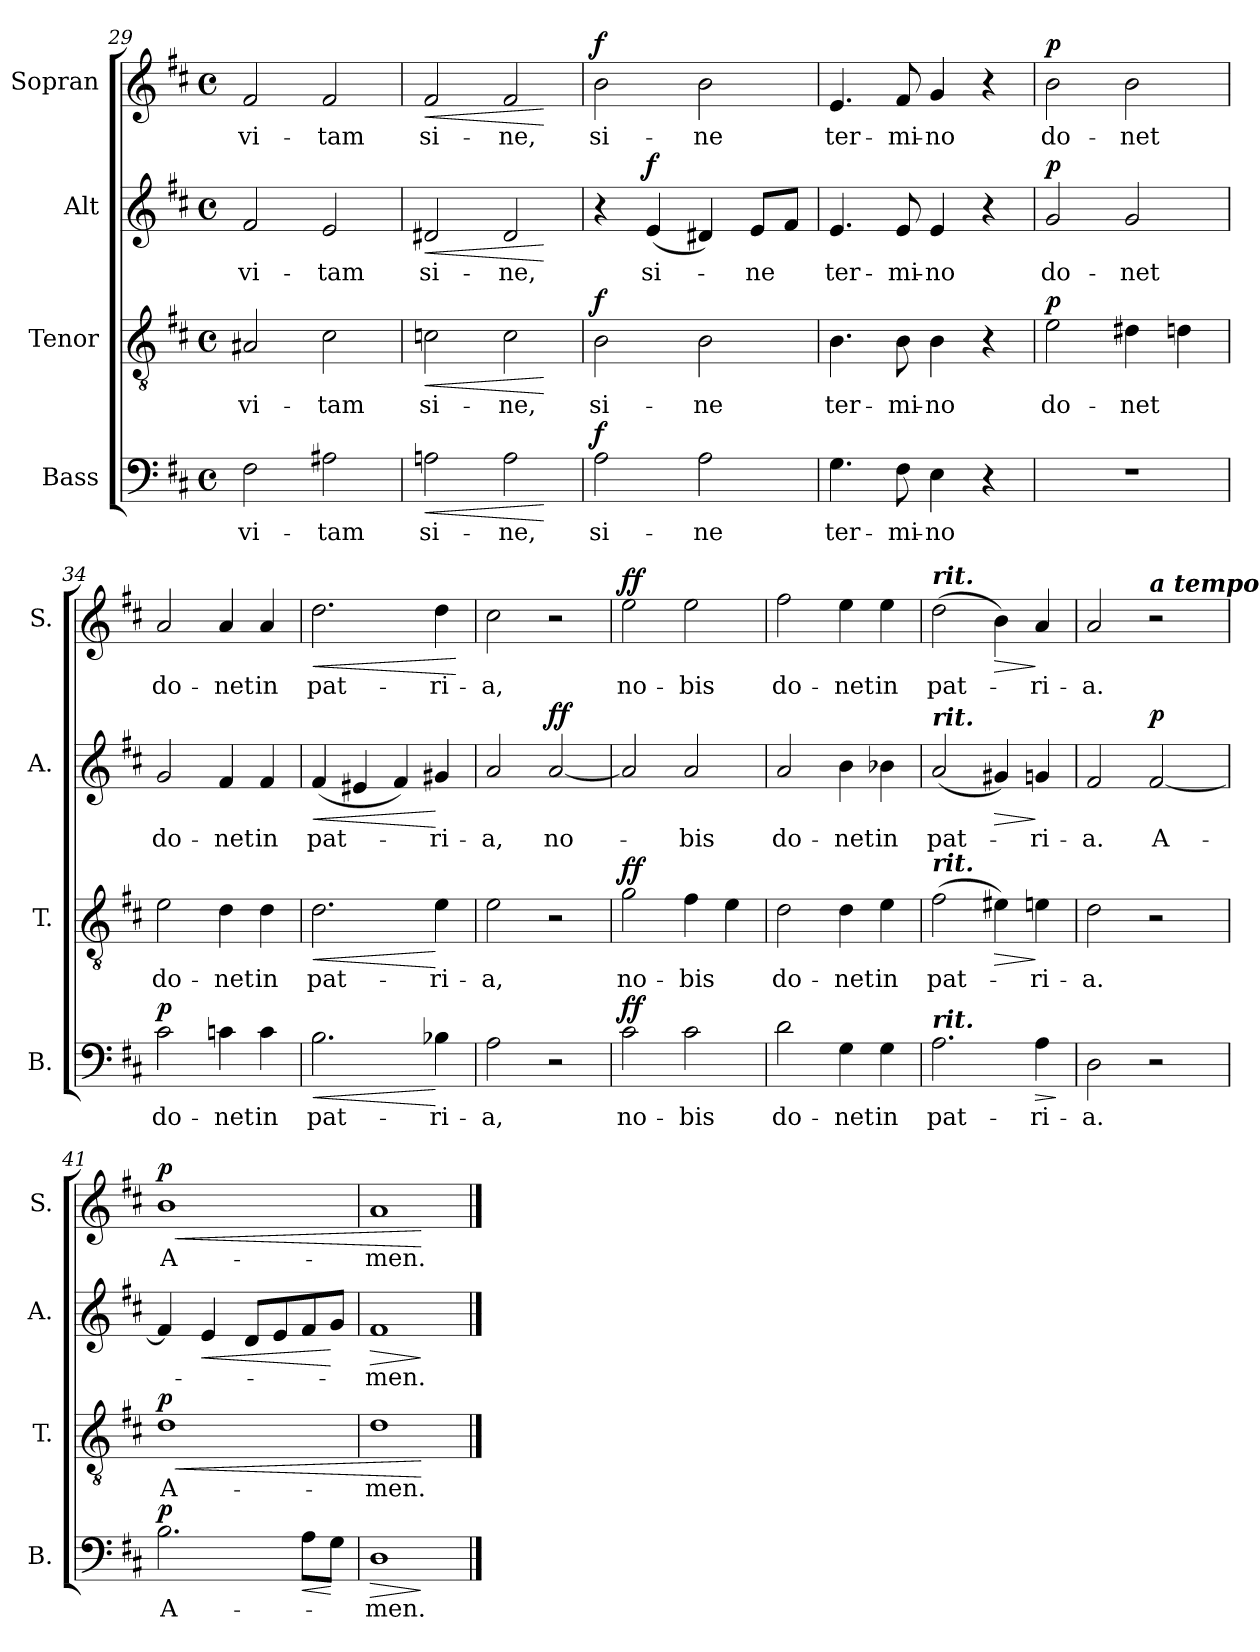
**kern	**text	**dynam	**kern	**text	**dynam	**kern	**text	**dynam	**kern	**text	**dynam
*part4	*part4	*part4	*part3	*part3	*part3	*part2	*part2	*part2	*part1	*part1	*part1
*staff4	*staff4	*staff4	*staff3	*staff3	*staff3	*staff2	*staff2	*staff2	*staff1	*staff1	*staff1
*I"Bass	*	*	*I"Tenor	*	*	*I"Alt	*	*	*I"Sopran	*	*
*I'B.	*	*	*I'T.	*	*	*I'A.	*	*	*I'S.	*	*
!!LO:LB:g=z
*clefF4	*	*	*clefGv2	*	*	*clefG2	*	*	*clefG2	*	*
*k[f#c#]	*	*	*k[f#c#]	*	*	*k[f#c#]	*	*	*k[f#c#]	*	*
*D:	*	*	*D:	*	*	*D:	*	*	*D:	*	*
*M4/4	*	*	*M4/4	*	*	*M4/4	*	*	*M4/4	*	*
*met(c)	*	*	*met(c)	*	*	*met(c)	*	*	*met(c)	*	*
=29	=29	=29	=29	=29	=29	=29	=29	=29	=29	=29	=29
!	!LO:LY:b	!	!	!LO:LY:b	!	!	!LO:LY:b	!	!	!LO:LY:b	!
2F#\	vi-	.	2A#X/	vi-	.	2f#/	vi-	.	2f#/	vi-	.
!	!LO:LY:b	!	!	!LO:LY:b	!	!	!LO:LY:b	!	!	!LO:LY:b	!
2A#X\	-tam	.	2c#\	-tam	.	2e/	-tam	.	2f#/	-tam	.
=30	=30	=30	=30	=30	=30	=30	=30	=30	=30	=30	=30
!	!LO:LY:b	!LO:HP:b	!	!LO:LY:b	!LO:HP:b	!	!LO:LY:b	!LO:HP:b	!	!LO:LY:b	!LO:HP:b
2An\	si-	<	2cn\	si-	<	2d#X/	si-	<	2f#/	si-	<
!	!LO:LY:b	!	!	!LO:LY:b	!	!	!LO:LY:b	!	!	!LO:LY:b	!
2A\	-ne,	.	2c\	-ne,	.	2d#/	-ne,	.	2f#/	-ne,	.
.	.	[	.	.	[	.	.	[	.	.	[
=31	=31	=31	=31	=31	=31	=31	=31	=31	=31	=31	=31
!	!LO:LY:b	!LO:DY:a	!	!LO:LY:b	!LO:DY:a	!	!	!	!	!LO:LY:b	!LO:DY:a
2A\	si-	f	2B\	si-	f	4r	.	.	2b\	si-	f
!	!	!	!	!	!	!	!LO:LY:b	!LO:DY:a	!	!	!
.	.	.	.	.	.	(<4e/	si-	f	.	.	.
!	!LO:LY:b	!	!	!LO:LY:b	!	!	!	!	!	!LO:LY:b	!
2A\	-ne	.	2B\	-ne	.	4d#X/)	.	.	2b\	-ne	.
!	!	!	!	!	!	!	!LO:LY:b	!	!	!	!
.	.	.	.	.	.	8e/L	-ne	.	.	.	.
.	.	.	.	.	.	8f#/J	.	.	.	.	.
=32	=32	=32	=32	=32	=32	=32	=32	=32	=32	=32	=32
!	!LO:LY:b	!	!	!LO:LY:b	!	!	!LO:LY:b	!	!	!LO:LY:b	!
4.G\	ter-	.	4.B\	ter-	.	4.e/	ter-	.	4.e/	ter-	.
!	!LO:LY:b	!	!	!LO:LY:b	!	!	!LO:LY:b	!	!	!LO:LY:b	!
8F#\	-mi-	.	8B\	-mi-	.	8e/	-mi-	.	8f#/	-mi-	.
!	!LO:LY:b	!	!	!LO:LY:b	!	!	!LO:LY:b	!	!	!LO:LY:b	!
4E\	-no	.	4B\	-no	.	4e/	-no	.	4g/	-no	.
4r	.	.	4r	.	.	4r	.	.	4r	.	.
=33	=33	=33	=33	=33	=33	=33	=33	=33	=33	=33	=33
!	!	!	!	!LO:LY:b	!LO:DY:a	!	!LO:LY:b	!LO:DY:a	!	!LO:LY:b	!LO:DY:a
1r	.	.	2e\	do-	p	2g/	do-	p	2b\	do-	p
!	!	!	!	!LO:LY:b	!	!	!LO:LY:b	!	!	!LO:LY:b	!
.	.	.	4d#X\	-net	.	2g/	-net	.	2b\	-net	.
.	.	.	4dn\	.	.	.	.	.	.	.	.
=34	=34	=34	=34	=34	=34	=34	=34	=34	=34	=34	=34
!	!LO:LY:b	!LO:DY:a	!	!LO:LY:b	!	!	!LO:LY:b	!	!	!LO:LY:b	!
2c#\	do-	p	2e\	do-	.	2g/	do-	.	2a/	do-	.
!	!LO:LY:b	!	!	!LO:LY:b	!	!	!LO:LY:b	!	!	!LO:LY:b	!
4cn\	-net	.	4d\	-net	.	4f#/	-net	.	4a/	-net	.
!	!LO:LY:b	!	!	!LO:LY:b	!	!	!LO:LY:b	!	!	!LO:LY:b	!
4c\	in	.	4d\	in	.	4f#/	in	.	4a/	in	.
=35	=35	=35	=35	=35	=35	=35	=35	=35	=35	=35	=35
!	!LO:LY:b	!LO:HP:b	!	!LO:LY:b	!LO:HP:b	!	!LO:LY:b	!LO:HP:b	!	!LO:LY:b	!LO:HP:b
2.B\	pat-	<	2.d\	pat-	<	(<4f#/	pat-	<	2.dd\	pat-	<
.	.	.	.	.	.	4e#X/	.	.	.	.	.
.	.	.	.	.	.	4f#/)	.	.	.	.	.
!	!LO:LY:b	!	!	!LO:LY:b	!	!	!LO:LY:b	!	!	!LO:LY:b	!
4B-X\	-ri-	[	4e\	-ri-	[	4g#X/	-ri-	[	4dd\	-ri-	.
.	.	.	.	.	.	.	.	.	.	.	[
!!LO:LB:g=z
=36	=36	=36	=36	=36	=36	=36	=36	=36	=36	=36	=36
!	!LO:LY:b	!	!	!LO:LY:b	!	!	!LO:LY:b	!	!	!LO:LY:b	!
2A\	-a,	.	2e\	-a,	.	2a/	-a,	.	2cc#\	-a,	.
!	!	!	!	!	!	!	!LO:LY:b	!LO:DY:a	!	!	!
2r	.	.	2r	.	.	[2a/	no-	ff	2r	.	.
=37	=37	=37	=37	=37	=37	=37	=37	=37	=37	=37	=37
!	!LO:LY:b	!LO:DY:a	!	!LO:LY:b	!LO:DY:a	!	!	!	!	!LO:LY:b	!LO:DY:a
2c#\	no-	ff	2g\	no-	ff	2a/]	.	.	2ee\	no-	ff
!	!LO:LY:b	!	!	!LO:LY:b	!	!	!LO:LY:b	!	!	!LO:LY:b	!
2c#\	-bis	.	4f#\	-bis	.	2a/	-bis	.	2ee\	-bis	.
.	.	.	4e\	.	.	.	.	.	.	.	.
=38	=38	=38	=38	=38	=38	=38	=38	=38	=38	=38	=38
!	!LO:LY:b	!	!	!LO:LY:b	!	!	!LO:LY:b	!	!	!LO:LY:b	!
2d\	do-	.	2d\	do-	.	2a/	do-	.	2ff#\	do-	.
!	!LO:LY:b	!	!	!LO:LY:b	!	!	!LO:LY:b	!	!	!LO:LY:b	!
4G\	-net	.	4d\	-net	.	4b\	-net	.	4ee\	-net	.
!	!LO:LY:b	!	!	!LO:LY:b	!	!	!LO:LY:b	!	!	!LO:LY:b	!
4G\	in	.	4e\	in	.	4b-X\	in	.	4ee\	in	.
=39	=39	=39	=39	=39	=39	=39	=39	=39	=39	=39	=39
!	!	!	!	!	!	!	!	!	!LO:TX:a:Bi:t=rit.	!	!
!	!	!	!	!	!	!LO:TX:a:Bi:t=rit.	!	!	!	!	!
!	!	!	!LO:TX:a:Bi:t=rit.	!	!	!	!	!	!	!	!
!LO:TX:a:Bi:t=rit.	!	!	!	!	!	!	!	!	!	!	!
!	!LO:LY:b	!	!	!LO:LY:b	!	!	!LO:LY:b	!	!	!LO:LY:b	!
2.A\	pat-	.	(>2f#\	pat-	.	(<2a/	pat-	.	(>2dd\	pat-	.
!	!	!	!	!	!LO:HP:b	!	!	!LO:HP:b	!	!	!LO:HP:b
.	.	.	4e#X\)	.	>	4g#X/)	.	>	4b\)	.	>
!	!LO:LY:b	!LO:HP:b	!	!LO:LY:b	!	!	!LO:LY:b	!	!	!LO:LY:b	!
4A\	-ri-	>	4en\	-ri-	]	4gn/	-ri-	]	4a/	-ri-	]
.	.	]	.	.	.	.	.	.	.	.	.
=40	=40	=40	=40	=40	=40	=40	=40	=40	=40	=40	=40
!	!LO:LY:b	!	!	!LO:LY:b	!	!	!LO:LY:b	!	!	!LO:LY:b	!
2D\	-a.	.	2d\	-a.	.	2f#/	-a.	.	2a/	-a.	.
!	!	!	!	!	!	!	!	!	!LO:TX:a:Bi:t=a tempo	!	!
!	!	!	!	!	!	!	!LO:LY:b	!LO:DY:a	!	!	!
2r	.	.	2r	.	.	[2f#/	A-	p	2r	.	.
=41	=41	=41	=41	=41	=41	=41	=41	=41	=41	=41	=41
!	!LO:LY:b	!LO:DY:a	!	!LO:LY:b	!LO:HP:b	!	!	!	!	!LO:LY:b	!LO:HP:b
!	!	!	!	!	!LO:DY:n=1:a	!	!	!	!	!	!LO:DY:n=1:a
2.B\	A-	p	1d	A-	< p	4f#/]	.	.	1b	A-	< p
!	!	!	!	!	!	!	!	!LO:HP:b	!	!	!
.	.	.	.	.	.	4e/	.	<	.	.	.
.	.	.	.	.	.	8d/L	.	.	.	.	.
.	.	.	.	.	.	8e/	.	.	.	.	.
!	!	!LO:HP:b	!	!	!	!	!	!	!	!	!
8A\L	.	<	.	.	.	8f#/	.	.	.	.	.
8G\J	.	[	.	.	.	8g/J	.	[	.	.	.
=42	=42	=42	=42	=42	=42	=42	=42	=42	=42	=42	=42
!	!LO:LY:b	!LO:HP:b	!	!LO:LY:b	!	!	!LO:LY:b	!LO:HP:b	!	!LO:LY:b	!
1D	-men.	>	1d	-men.	.	1f#	-men.	>	1a	-men.	.
.	.	]	.	.	[	.	.	]	.	.	[
==	==	==	==	==	==	==	==	==	==	==	==
*-	*-	*-	*-	*-	*-	*-	*-	*-	*-	*-	*-
